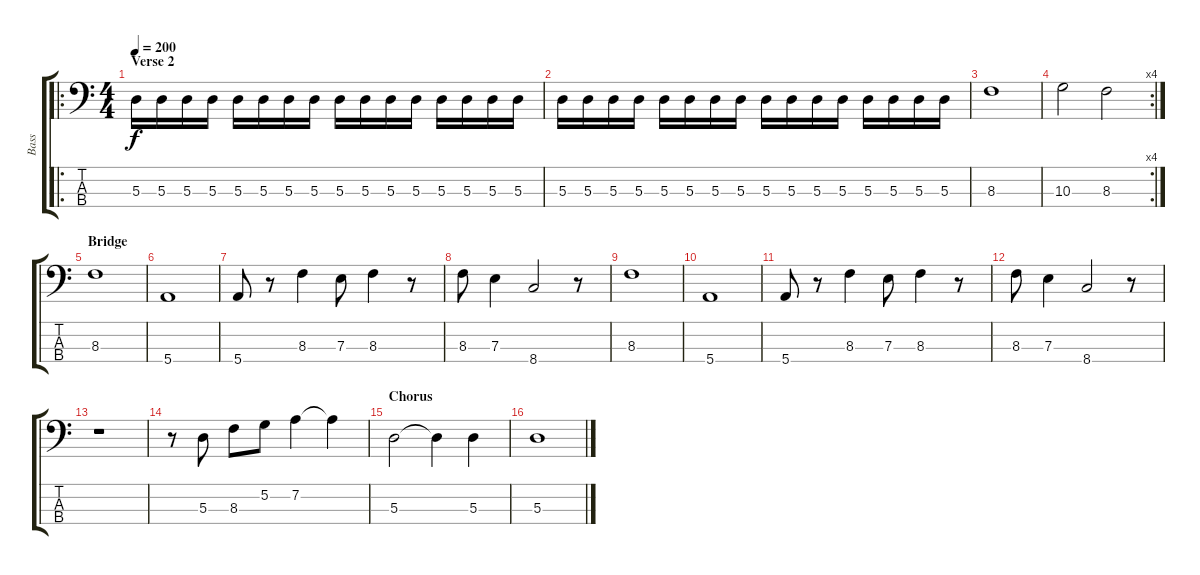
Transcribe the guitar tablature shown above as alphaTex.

\track ("Bass" "Bass") {instrument electricbassfinger}
\staff {score tabs}
\tuning (G2 D2 A1 E1) {hide}
\ro
\ts (4 4)
\section ("" "Verse 2")
\tempo 200
\clef f4
\ks c
5.3.16{dy f} 5.3.16 5.3.16 5.3.16 5.3.16 5.3.16 5.3.16 5.3.16 5.3.16 5.3.16 5.3.16 5.3.16 5.3.16 5.3.16 5.3.16 5.3.16 |
5.3.16 5.3.16 5.3.16 5.3.16 5.3.16 5.3.16 5.3.16 5.3.16 5.3.16 5.3.16 5.3.16 5.3.16 5.3.16 5.3.16 5.3.16 5.3.16 |
8.3.1 |
\rc 4
10.3.2 8.3.2 |
\section ("" "Bridge")
8.3.1 |
5.4.1 |
5.4.8 r.8 8.3.4 7.3.8 8.3.4 r.8 |
8.3.8 7.3.4 8.4.2 r.8 |
8.3.1 |
5.4.1 |
5.4.8 r.8 8.3.4 7.3.8 8.3.4 r.8 |
8.3.8 7.3.4 8.4.2 r.8 |
r.1 |
r.8 5.3.8 8.3.8 5.2.8 7.2.4 7.2{t}.4 |
\section ("" "Chorus")
5.3.2 5.3{t}.4 5.3.4 |
5.3.1
